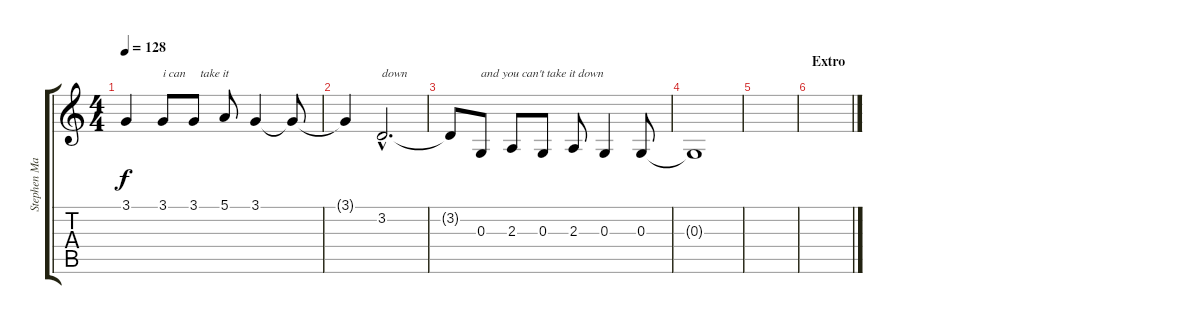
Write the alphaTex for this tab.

\track ("Stephen Malkmus" "Stephen Ma") {instrument electricgrandpiano}
\staff {score tabs}
\tuning (E4 B3 G3 D3 A2 E2) {hide}
\ts (4 4)
\tempo 128
\clef g2
\ks c
3.1{t}.4{dy f} 3.1.8{txt "i can     take it"} 3.1.8 5.1.8 3.1.4 3.1{t}.8 |
3.1{t}.4 3.2{hac}.2{d txt "down"} |
3.2{t}.8 0.3.8{txt "and you can't take it down"} 2.3.8 0.3.8 2.3.8 0.3.4 0.3.8 |
0.3{t}.1 |
|
\section ("" "Extro")
